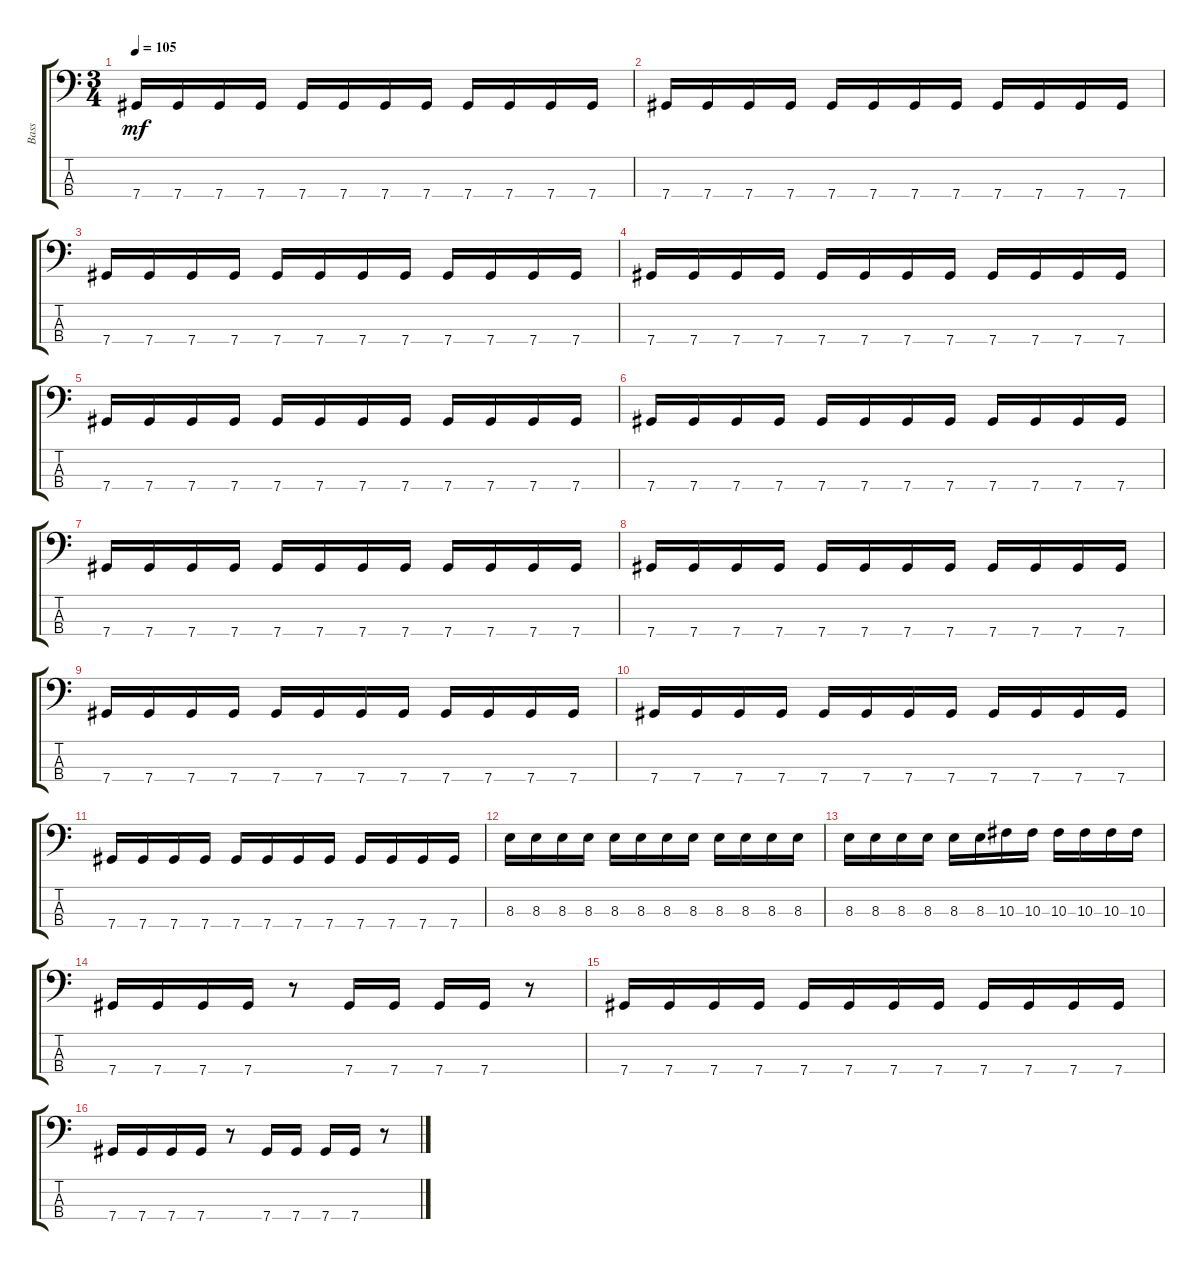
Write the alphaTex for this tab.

\track ("Bass" "Bass") {instrument electricbassfinger}
\staff {score tabs}
\tuning (Gb2 Db2 Ab1 Db1) {hide}
\ts (3 4)
\tempo 105
\clef f4
\ks c
7.4.16{dy mf} 7.4.16 7.4.16 7.4.16 7.4.16 7.4.16 7.4.16 7.4.16 7.4.16 7.4.16 7.4.16 7.4.16 |
7.4.16 7.4.16 7.4.16 7.4.16 7.4.16 7.4.16 7.4.16 7.4.16 7.4.16 7.4.16 7.4.16 7.4.16 |
7.4.16 7.4.16 7.4.16 7.4.16 7.4.16 7.4.16 7.4.16 7.4.16 7.4.16 7.4.16 7.4.16 7.4.16 |
7.4.16 7.4.16 7.4.16 7.4.16 7.4.16 7.4.16 7.4.16 7.4.16 7.4.16 7.4.16 7.4.16 7.4.16 |
7.4.16 7.4.16 7.4.16 7.4.16 7.4.16 7.4.16 7.4.16 7.4.16 7.4.16 7.4.16 7.4.16 7.4.16 |
7.4.16 7.4.16 7.4.16 7.4.16 7.4.16 7.4.16 7.4.16 7.4.16 7.4.16 7.4.16 7.4.16 7.4.16 |
7.4.16 7.4.16 7.4.16 7.4.16 7.4.16 7.4.16 7.4.16 7.4.16 7.4.16 7.4.16 7.4.16 7.4.16 |
7.4.16 7.4.16 7.4.16 7.4.16 7.4.16 7.4.16 7.4.16 7.4.16 7.4.16 7.4.16 7.4.16 7.4.16 |
7.4.16 7.4.16 7.4.16 7.4.16 7.4.16 7.4.16 7.4.16 7.4.16 7.4.16 7.4.16 7.4.16 7.4.16 |
7.4.16 7.4.16 7.4.16 7.4.16 7.4.16 7.4.16 7.4.16 7.4.16 7.4.16 7.4.16 7.4.16 7.4.16 |
7.4.16 7.4.16 7.4.16 7.4.16 7.4.16 7.4.16 7.4.16 7.4.16 7.4.16 7.4.16 7.4.16 7.4.16 |
8.3.16 8.3.16 8.3.16 8.3.16 8.3.16 8.3.16 8.3.16 8.3.16 8.3.16 8.3.16 8.3.16 8.3.16 |
8.3.16 8.3.16 8.3.16 8.3.16 8.3.16 8.3.16 10.3.16 10.3.16 10.3.16 10.3.16 10.3.16 10.3.16 |
7.4.16 7.4.16 7.4.16 7.4.16 r.8 7.4.16 7.4.16 7.4.16 7.4.16 r.8 |
7.4.16 7.4.16 7.4.16 7.4.16 7.4.16 7.4.16 7.4.16 7.4.16 7.4.16 7.4.16 7.4.16 7.4.16 |
7.4.16 7.4.16 7.4.16 7.4.16 r.8 7.4.16 7.4.16 7.4.16 7.4.16 r.8
